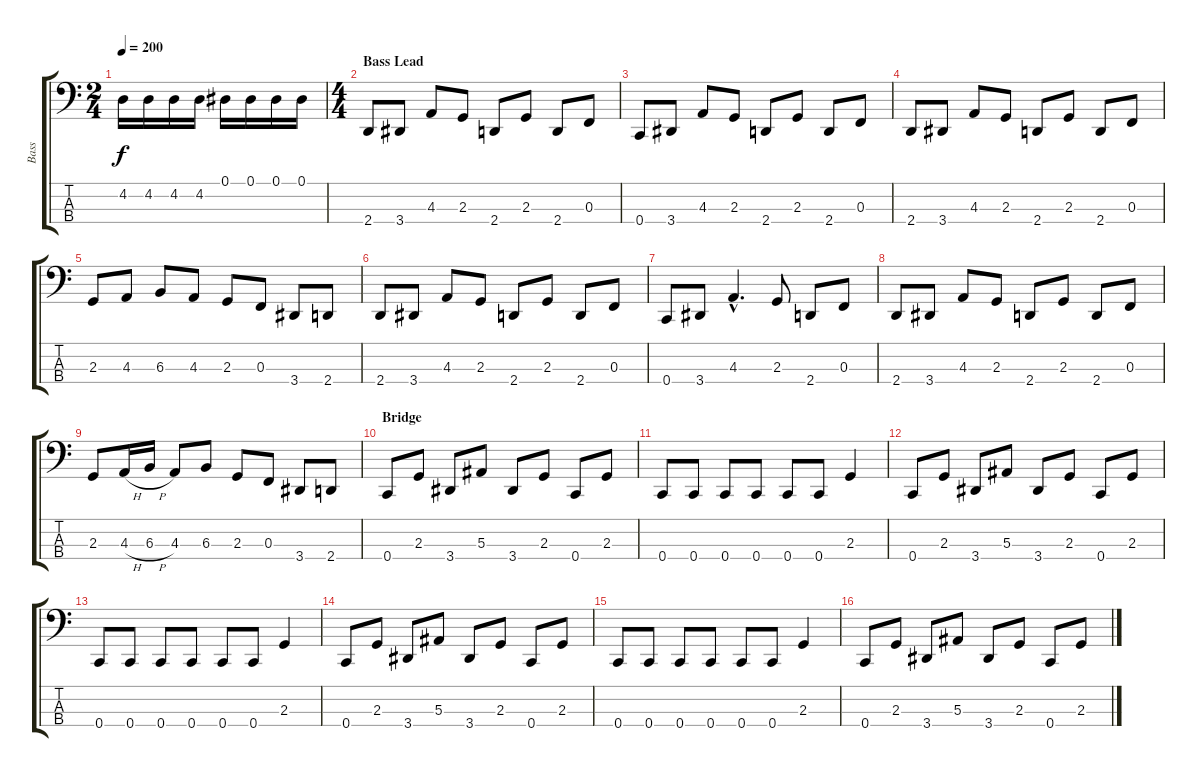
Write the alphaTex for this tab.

\track ("Bass" "Bass") {instrument slapbass1}
\staff {score tabs}
\tuning (Eb2 Bb1 F1 C1) {hide}
\ts (2 4)
\tempo 200
\clef f4
\ks c
4.2.16{dy f} 4.2.16 4.2.16 4.2.16 0.1.16 0.1.16 0.1.16 0.1.16 |
\ts (4 4)
\section ("" "Bass Lead")
2.4.8 3.4.8 4.3.8 2.3.8 2.4.8 2.3.8 2.4.8 0.3.8 |
0.4.8 3.4.8 4.3.8 2.3.8 2.4.8 2.3.8 2.4.8 0.3.8 |
2.4.8 3.4.8 4.3.8 2.3.8 2.4.8 2.3.8 2.4.8 0.3.8 |
2.3.8 4.3.8 6.3.8 4.3.8 2.3.8 0.3.8 3.4.8 2.4.8 |
2.4.8 3.4.8 4.3.8 2.3.8 2.4.8 2.3.8 2.4.8 0.3.8 |
0.4.8 3.4.8 4.3{hac}.4{d} 2.3.8 2.4.8 0.3.8 |
2.4.8 3.4.8 4.3.8 2.3.8 2.4.8 2.3.8 2.4.8 0.3.8 |
2.3.8 4.3{h}.16 6.3{h}.16 4.3.8 6.3.8 2.3.8 0.3.8 3.4.8 2.4.8 |
\section ("" "Bridge")
0.4.8 2.3.8 3.4.8 5.3.8 3.4.8 2.3.8 0.4.8 2.3.8 |
0.4.8 0.4.8 0.4.8 0.4.8 0.4.8 0.4.8 2.3.4 |
0.4.8 2.3.8 3.4.8 5.3.8 3.4.8 2.3.8 0.4.8 2.3.8 |
0.4.8 0.4.8 0.4.8 0.4.8 0.4.8 0.4.8 2.3.4 |
0.4.8 2.3.8 3.4.8 5.3.8 3.4.8 2.3.8 0.4.8 2.3.8 |
0.4.8 0.4.8 0.4.8 0.4.8 0.4.8 0.4.8 2.3.4 |
0.4.8 2.3.8 3.4.8 5.3.8 3.4.8 2.3.8 0.4.8 2.3.8
